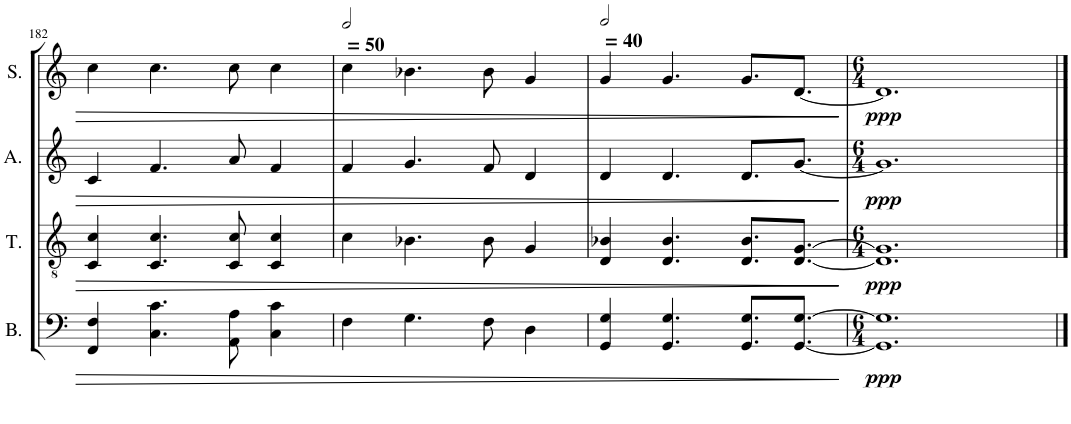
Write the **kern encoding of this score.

**kern	**dynam	**kern	**dynam	**kern	**dynam	**kern	**dynam
*part4	*part4	*part3	*part3	*part2	*part2	*part1	*part1
*staff4	*staff4	*staff3	*staff3	*staff2	*staff2	*staff1	*staff1
*I"Bass	*	*I"Tenor	*	*I"Alto	*	*I"Soprano	*
*I'B.	*	*I'T.	*	*I'A.	*	*I'S.	*
!!LO:PB:g=z
*clefF4	*	*clefGv2	*	*clefG2	*	*clefG2	*
*k[]	*	*k[]	*	*k[]	*	*k[]	*
*M4/4	*	*M4/4	*	*M4/4	*	*M4/4	*
=182	=182	=182	=182	=182	=182	=182	=182
4FF/ 4F/	.	4C/ 4c/	.	4c/	.	4cc\	.
4.C\ 4.c\	.	4.C/ 4.c/	.	4.f/	.	4.cc\	.
8AA\ 8A\	.	8C/ 8c/	.	8a/	.	8cc\	.
4C\ 4c\	.	4C/ 4c/	.	4f/	.	4cc\	.
=183	=183	=183	=183	=183	=183	=183	=183
*	*	*	*	*	*	*MM100	*
4F\	.	4c\	.	4f/	.	4cc\	.
4.G\	.	4.B-X\	.	4.g/	.	4.b-X\	.
8F\	.	8B-\	.	8f/	.	8b-\	.
4D\	.	4G/	.	4d/	.	4g/	.
=184	=184	=184	=184	=184	=184	=184	=184
*	*	*	*	*	*	*MM80	*
4GG/ 4G/	.	4D/ 4B-X/	.	4d/	.	4g/	.
4.GG/ 4.G/	.	4.D/ 4.B-/	.	4.d/	.	4.g/	.
8.GG/ 8.G/L	.	8.D/ 8.B-/L	.	8.d/L	.	8.g/L	.
[8.GG/ [8.G/J	.	[8.D/ [8.G/J	.	[8.g/J	.	[8.d/J	.
=185	=185	=185	=185	=185	=185	=185	=185
*M6/4	*	*M6/4	*	*M6/4	*	*M6/4	*
!	!LO:DY:b	!	!LO:DY:b	!	!LO:DY:b	!	!LO:DY:b
1.GG] 1.G]	ppp	1.D] 1.G]	ppp	1.g]	ppp	1.d]	ppp
==	==	==	==	==	==	==	==
*-	*-	*-	*-	*-	*-	*-	*-
